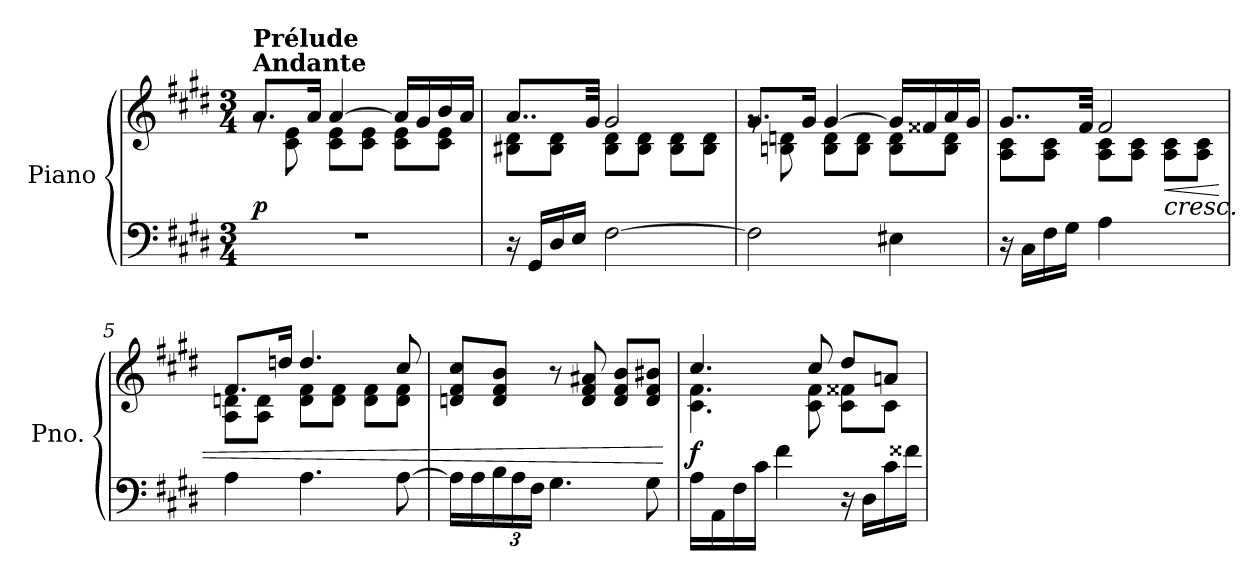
**kern	**kern	**dynam
*part1	*part1	*part1
*staff2	*staff1	*staff1/2
*I"Piano	*	*
*I'Pno.	*	*
*clefF4	*clefG2	*
*k[f#c#g#d#]	*k[f#c#g#d#]	*
*M3/4	*M3/4	*
=1	=1	=1
*	*^	*
!	!LO:TX:a:B:t=Andante	!	!
!	!LO:TX:a:B:t=Prélude	!	!
!	!	!	!LO:DY:a=2
2.r	8.a/L	8rg	p
.	.	8c#\ 8e\	.
.	16a/Jk	.	.
.	[4a/	8c#\ 8e\L	.
.	.	8c#\ 8e\J	.
.	16a/LL]	8c#\ 8e\L	.
.	16g#/	.	.
.	16b/	8c#\ 8e\J	.
.	16a/JJ	.	.
=2	=2	=2	=2
16r	8..a/L	8B#X\ 8d#\L	.
16GG#/LL	.	.	.
16D#/	.	8B#\ 8d#\J	.
16E/JJ	.	.	.
.	32g#/Jkk	.	.
[2F#\	2g#/	8B#\ 8d#\L	.
.	.	8B#\ 8d#\J	.
.	.	8B#\ 8d#\L	.
.	.	8B#\ 8d#\J	.
=3	=3	=3	=3
2F#\]	8.g#/L	8rg	.
.	.	8Bn\ 8dn\	.
.	16g#/Jk	.	.
.	[4g#/	8B\ 8d\L	.
.	.	8B\ 8d\J	.
4E#X\	16g#/LL]	8B\ 8d\L	.
.	16f##X/	.	.
.	16a/	8B\ 8d\J	.
.	16g#/JJ	.	.
!!LO:LB:g=z	!!
=4	=4	=4	=4
16r	8..g#/L	8A\ 8c#\L	.
16C#\LL	.	.	.
16F#\	.	8A\ 8c#\J	.
16G#\JJ	.	.	.
.	32f#/Jkk	.	.
4A\	2f#/	8A\ 8c#\L	.
.	.	8A\ 8c#\J	.
!	!	!LO:TX:b:i:t=cresc.	!
!	!	!	!LO:HP:b
4ryy	.	8A\ 8c#\L	<
.	.	8A\ 8c#\J	.
=5	=5	=5	=5
4A\	8.f#/L	8A\ 8dn\L	.
.	.	8A\ 8d\J	.
.	16ddn/Jk	.	.
4.A\	4.dd/	8d\ 8f#\L	.
.	.	8d\ 8f#\J	.
.	.	8d\ 8f#\L	.
[8A\	8cc#/	8d\ 8f#\J	.
*	*v	*v	*
=6	=6	=6
16A\LL]	8dn/ 8f#/ 8cc#/L	.
16A\	.	.
*Xbrackettup	*	*
24B\	8d/ 8f#/ 8b/J	.
24A\	.	.
24F#\JJ	.	.
4.G#\	8r	.
.	8d/ 8f#/ 8a#X/	.
.	8d/ 8f#/ 8b/L	.
8G#\	8d/ 8f#/ 8b#X/J	.
.	.	[
!!LO:LB:g=z
=7	=7	=7
*	*^	*
!	!	!	!LO:DY:a=2
16A\LL	4.cc#/	4.c#\ 4.f#\	f
16AA\	.	.	.
16F#\	.	.	.
16c#\JJ	.	.	.
4f#\	.	.	.
.	8cc#/	8c#\ 8f#\	.
16r	8dd#/L	8c#\ 8f##X\L	.
16D#\LL	.	.	.
16c#\	8an/J	8c#\J	.
16f##X\JJ	.	.	.
*	*v	*v	*
=	=	=
*-	*-	*-
